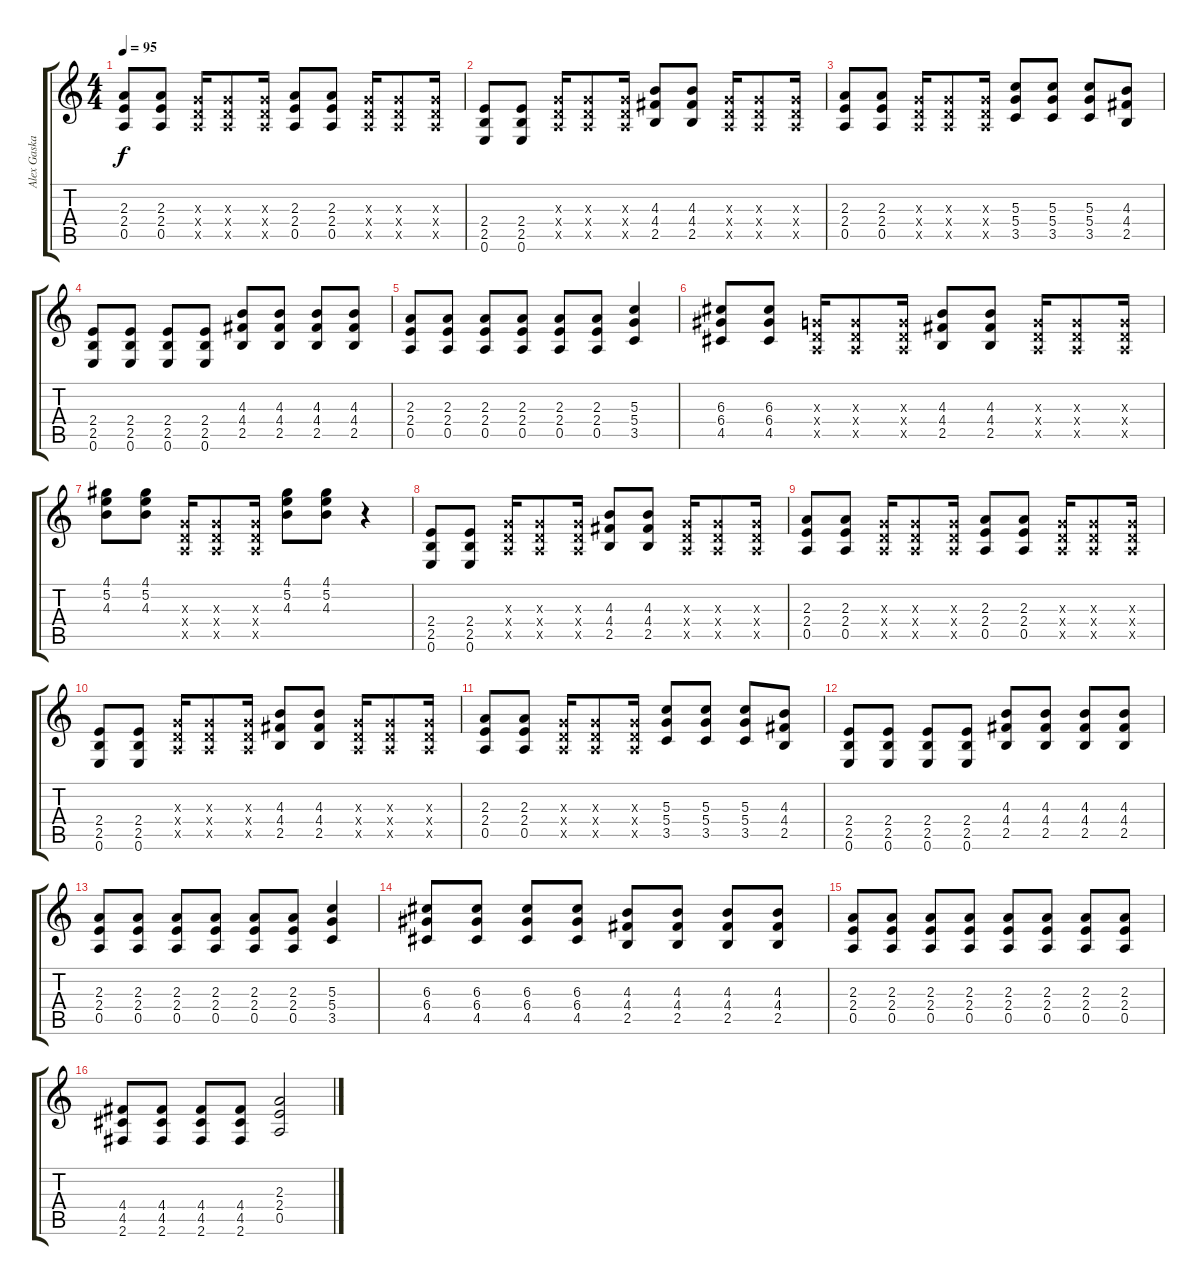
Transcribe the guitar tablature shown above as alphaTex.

\track ("Alex Gaskarth" "Alex Gaska") {instrument distortionguitar}
\staff {score tabs}
\tuning (E4 B3 G3 D3 A2 E2) {hide}
\ts (4 4)
\tempo 95
\clef g2
\ks c
(2.3 2.4 0.5).8{dy f} (2.3 2.4 0.5).8 (0.3{x} 0.4{x} 0.5{x}).16 (0.3{x} 0.4{x} 0.5{x}).8 (0.3{x} 0.4{x} 0.5{x}).16 (2.3 2.4 0.5).8 (2.3 2.4 0.5).8 (0.3{x} 0.4{x} 0.5{x}).16 (0.3{x} 0.4{x} 0.5{x}).8 (0.3{x} 0.4{x} 0.5{x}).16 |
(2.4 2.5 0.6).8 (2.4 2.5 0.6).8 (0.3{x} 0.4{x} 0.5{x}).16 (0.3{x} 0.4{x} 0.5{x}).8 (0.3{x} 0.4{x} 0.5{x}).16 (4.3 4.4 2.5).8 (4.3 4.4 2.5).8 (0.3{x} 0.4{x} 0.5{x}).16 (0.3{x} 0.4{x} 0.5{x}).8 (0.3{x} 0.4{x} 0.5{x}).16 |
(2.3 2.4 0.5).8 (2.3 2.4 0.5).8 (0.3{x} 0.4{x} 0.5{x}).16 (0.3{x} 0.4{x} 0.5{x}).8 (0.3{x} 0.4{x} 0.5{x}).16 (5.3 5.4 3.5).8 (5.3 5.4 3.5).8 (5.3 5.4 3.5).8 (4.3 4.4 2.5).8 |
(2.4 2.5 0.6).8 (2.4 2.5 0.6).8 (2.4 2.5 0.6).8 (2.4 2.5 0.6).8 (4.3 4.4 2.5).8 (4.3 4.4 2.5).8 (4.3 4.4 2.5).8 (4.3 4.4 2.5).8 |
(2.3 2.4 0.5).8 (2.3 2.4 0.5).8 (2.3 2.4 0.5).8 (2.3 2.4 0.5).8 (2.3 2.4 0.5).8 (2.3 2.4 0.5).8 (5.3 5.4 3.5).4 |
(6.3 6.4 4.5).8 (6.3 6.4 4.5).8 (0.3{x} 0.4{x} 0.5{x}).16 (0.3{x} 0.4{x} 0.5{x}).8 (0.3{x} 0.4{x} 0.5{x}).16 (4.3 4.4 2.5).8 (4.3 4.4 2.5).8 (0.3{x} 0.4{x} 0.5{x}).16 (0.3{x} 0.4{x} 0.5{x}).8 (0.3{x} 0.4{x} 0.5{x}).16 |
(4.1 5.2 4.3).8 (4.1 5.2 4.3).8 (0.3{x} 0.4{x} 0.5{x}).16 (0.3{x} 0.4{x} 0.5{x}).8 (0.3{x} 0.4{x} 0.5{x}).16 (4.1 5.2 4.3).8 (4.1 5.2 4.3).8 r.4 |
(2.4 2.5 0.6).8 (2.4 2.5 0.6).8 (0.3{x} 0.4{x} 0.5{x}).16 (0.3{x} 0.4{x} 0.5{x}).8 (0.3{x} 0.4{x} 0.5{x}).16 (4.3 4.4 2.5).8 (4.3 4.4 2.5).8 (0.3{x} 0.4{x} 0.5{x}).16 (0.3{x} 0.4{x} 0.5{x}).8 (0.3{x} 0.4{x} 0.5{x}).16 |
(2.3 2.4 0.5).8 (2.3 2.4 0.5).8 (0.3{x} 0.4{x} 0.5{x}).16 (0.3{x} 0.4{x} 0.5{x}).8 (0.3{x} 0.4{x} 0.5{x}).16 (2.3 2.4 0.5).8 (2.3 2.4 0.5).8 (0.3{x} 0.4{x} 0.5{x}).16 (0.3{x} 0.4{x} 0.5{x}).8 (0.3{x} 0.4{x} 0.5{x}).16 |
(2.4 2.5 0.6).8 (2.4 2.5 0.6).8 (0.3{x} 0.4{x} 0.5{x}).16 (0.3{x} 0.4{x} 0.5{x}).8 (0.3{x} 0.4{x} 0.5{x}).16 (4.3 4.4 2.5).8 (4.3 4.4 2.5).8 (0.3{x} 0.4{x} 0.5{x}).16 (0.3{x} 0.4{x} 0.5{x}).8 (0.3{x} 0.4{x} 0.5{x}).16 |
(2.3 2.4 0.5).8 (2.3 2.4 0.5).8 (0.3{x} 0.4{x} 0.5{x}).16 (0.3{x} 0.4{x} 0.5{x}).8 (0.3{x} 0.4{x} 0.5{x}).16 (5.3 5.4 3.5).8 (5.3 5.4 3.5).8 (5.3 5.4 3.5).8 (4.3 4.4 2.5).8 |
(2.4 2.5 0.6).8 (2.4 2.5 0.6).8 (2.4 2.5 0.6).8 (2.4 2.5 0.6).8 (4.3 4.4 2.5).8 (4.3 4.4 2.5).8 (4.3 4.4 2.5).8 (4.3 4.4 2.5).8 |
(2.3 2.4 0.5).8 (2.3 2.4 0.5).8 (2.3 2.4 0.5).8 (2.3 2.4 0.5).8 (2.3 2.4 0.5).8 (2.3 2.4 0.5).8 (5.3 5.4 3.5).4 |
(6.3 6.4 4.5).8 (6.3 6.4 4.5).8 (6.3 6.4 4.5).8 (6.3 6.4 4.5).8 (4.3 4.4 2.5).8 (4.3 4.4 2.5).8 (4.3 4.4 2.5).8 (4.3 4.4 2.5).8 |
(2.3 2.4 0.5).8 (2.3 2.4 0.5).8 (2.3 2.4 0.5).8 (2.3 2.4 0.5).8 (2.3 2.4 0.5).8 (2.3 2.4 0.5).8 (2.3 2.4 0.5).8 (2.3 2.4 0.5).8 |
(4.4 4.5 2.6).8 (4.4 4.5 2.6).8 (4.4 4.5 2.6).8 (4.4 4.5 2.6).8 (2.3 2.4 0.5).2
